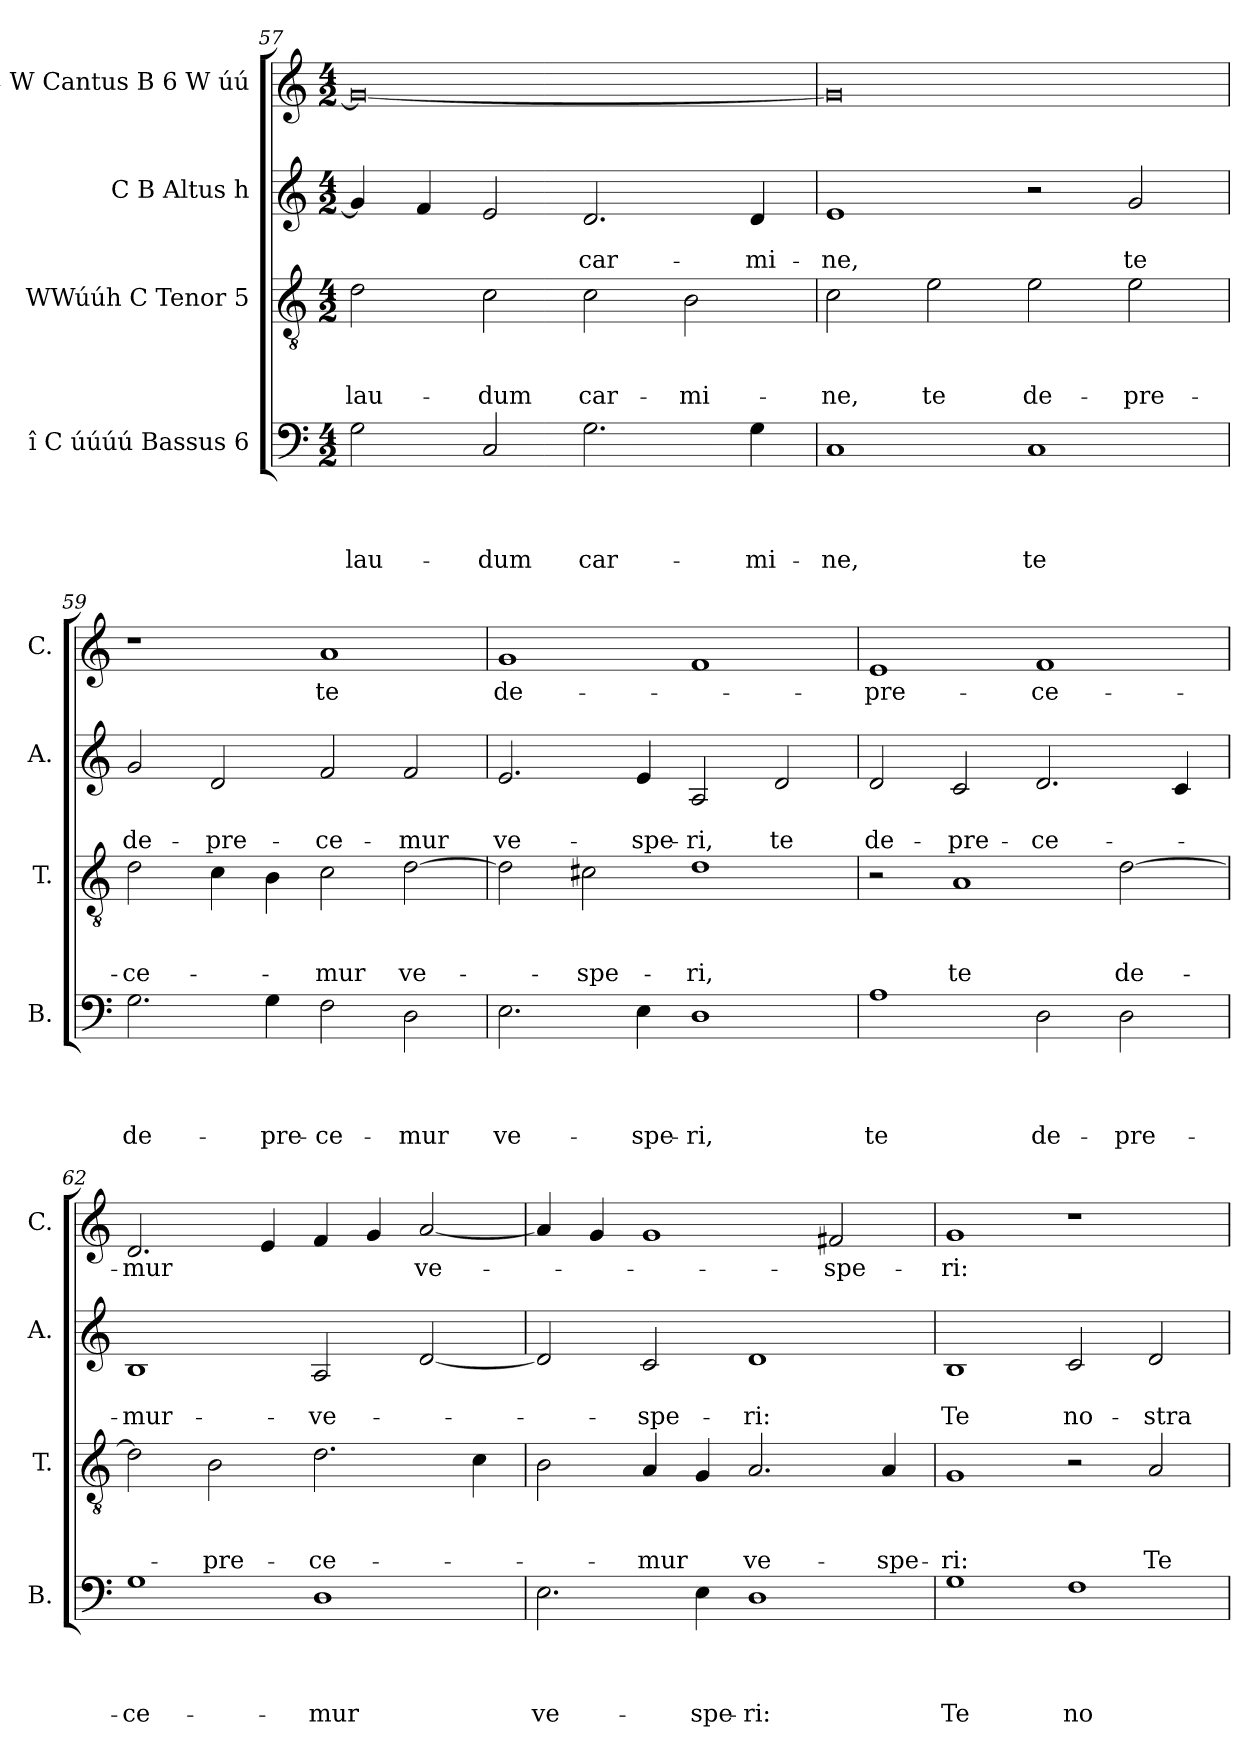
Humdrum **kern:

**kern	**text	**text	**text	**text	**kern	**text	**text	**text	**kern	**text	**text	**kern	**text
*part4	*part4	*part4	*part4	*part4	*part3	*part3	*part3	*part3	*part2	*part2	*part2	*part1	*part1
*staff4	*staff4	*staff4	*staff4	*staff4	*staff3	*staff3	*staff3	*staff3	*staff2	*staff2	*staff2	*staff1	*staff1
*I"î C úúúú Bassus 6	*	*	*	*	*I"WWúúh C Tenor 5	*	*	*	*I"C B Altus h	*	*	*I"C W Cantus B 6 W úú	*
*I'B.	*	*	*	*	*I'T.	*	*	*	*I'A.	*	*	*I'C.	*
!!LO:LB:g=z
*clefF4	*	*	*	*	*clefGv2	*	*	*	*clefG2	*	*	*clefG2	*
*k[]	*	*	*	*	*k[]	*	*	*	*k[]	*	*	*k[]	*
*C:	*	*	*	*	*C:	*	*	*	*C:	*	*	*C:	*
*M4/2	*	*	*	*	*M4/2	*	*	*	*M4/2	*	*	*M4/2	*
=57	=57	=57	=57	=57	=57	=57	=57	=57	=57	=57	=57	=57	=57
!	!	!	!	!LO:LY:b	!	!	!	!LO:LY:b	!	!	!	!	!
2G\	.	.	.	lau-	2d\	.	.	lau-	4g/]	.	.	0g_	.
.	.	.	.	.	.	.	.	.	4f/	.	.	.	.
!	!	!	!	!LO:LY:b	!	!	!	!LO:LY:b	!	!	!	!	!
2C/	.	.	.	-dum	2c\	.	.	-dum	2e/	.	.	.	.
!	!	!	!	!LO:LY:b	!	!	!	!LO:LY:b	!	!	!LO:LY:b	!	!
2.G\	.	.	.	car-	2c\	.	.	car-	2.d/	.	car-	.	.
!	!	!	!	!	!	!	!	!LO:LY:b	!	!	!	!	!
.	.	.	.	.	2B\	.	.	-mi-	.	.	.	.	.
!	!	!	!	!LO:LY:b	!	!	!	!	!	!	!LO:LY:b	!	!
4G\	.	.	.	-mi-	.	.	.	.	4d/	.	-mi-	.	.
=58	=58	=58	=58	=58	=58	=58	=58	=58	=58	=58	=58	=58	=58
!	!	!	!	!LO:LY:b	!	!	!	!LO:LY:b	!	!	!LO:LY:b	!	!
1C	.	.	.	-ne,	2c\	.	.	-ne,	1e	.	-ne,	0g]	.
!	!	!	!	!	!	!	!	!LO:LY:b	!	!	!	!	!
.	.	.	.	.	2e\	.	.	te	.	.	.	.	.
!	!	!	!	!LO:LY:b	!	!	!	!LO:LY:b	!	!	!	!	!
1C	.	.	.	te	2e\	.	.	de-	2r	.	.	.	.
!	!	!	!	!	!	!	!	!LO:LY:b	!	!	!LO:LY:b	!	!
.	.	.	.	.	2e\	.	.	-pre-	2g/	.	te	.	.
=59	=59	=59	=59	=59	=59	=59	=59	=59	=59	=59	=59	=59	=59
!	!	!	!	!LO:LY:b	!	!	!	!LO:LY:b	!	!	!LO:LY:b	!	!
2.G\	.	.	.	de-	2d\	.	.	-ce-	2g/	.	de-	1r	.
!	!	!	!	!	!	!	!	!	!	!	!LO:LY:b	!	!
.	.	.	.	.	4c\	.	.	.	2d/	.	-pre-	.	.
!	!	!	!	!LO:LY:b	!	!	!	!	!	!	!	!	!
4G\	.	.	.	-pre-	4B\	.	.	.	.	.	.	.	.
!	!	!	!	!LO:LY:b	!	!	!	!LO:LY:b	!	!	!LO:LY:b	!	!LO:LY:b
2F\	.	.	.	-ce-	2c\	.	.	-mur	2f/	.	-ce-	1a	te
!	!	!	!	!LO:LY:b	!	!	!	!LO:LY:b	!	!	!LO:LY:b	!	!
2D\	.	.	.	-mur	[>2d\	.	.	ve-	2f/	.	-mur	.	.
=60	=60	=60	=60	=60	=60	=60	=60	=60	=60	=60	=60	=60	=60
!	!	!	!	!LO:LY:b	!	!	!	!	!	!	!LO:LY:b	!	!LO:LY:b
2.E\	.	.	.	ve-	2d\]	.	.	.	2.e/	.	ve-	1g	de-
!	!	!	!	!	!	!	!	!LO:LY:b	!	!	!	!	!
.	.	.	.	.	2c#X\	.	.	-spe-	.	.	.	.	.
!	!	!	!	!LO:LY:b	!	!	!	!	!	!	!LO:LY:b	!	!
4E\	.	.	.	-spe-	.	.	.	.	4e/	.	-spe-	.	.
!	!	!	!	!LO:LY:b	!	!	!	!LO:LY:b	!	!	!LO:LY:b	!	!
1D	.	.	.	-ri,	1d	.	.	-ri,	2A/	.	-ri,	1f	.
!	!	!	!	!	!	!	!	!	!	!	!LO:LY:b	!	!
.	.	.	.	.	.	.	.	.	2d/	.	te	.	.
=61	=61	=61	=61	=61	=61	=61	=61	=61	=61	=61	=61	=61	=61
!	!	!	!	!LO:LY:b	!	!	!	!	!	!	!LO:LY:b	!	!LO:LY:b
1A	.	.	.	te	2r	.	.	.	2d/	.	de-	1e	-pre-
!	!	!	!	!	!	!	!	!LO:LY:b	!	!	!LO:LY:b	!	!
.	.	.	.	.	1A	.	.	te	2c/	.	-pre-	.	.
!	!	!	!	!LO:LY:b	!	!	!	!	!	!	!LO:LY:b	!	!LO:LY:b
2D\	.	.	.	de-	.	.	.	.	2.d/	.	-ce-	1f	-ce-
!	!	!	!	!LO:LY:b	!	!	!	!LO:LY:b	!	!	!	!	!
2D\	.	.	.	-pre-	[<2d\	.	.	de-	.	.	.	.	.
.	.	.	.	.	.	.	.	.	4c/	.	.	.	.
!!LO:LB:g=z
=62	=62	=62	=62	=62	=62	=62	=62	=62	=62	=62	=62	=62	=62
!	!	!	!	!LO:LY:b	!	!	!	!	!	!	!LO:LY:b	!	!LO:LY:b
1G	.	.	.	-ce-	2d\]	.	.	.	1B	.	-mur-	2.d/	-mur
!	!	!	!	!	!	!	!	!LO:LY:b	!	!	!	!	!
.	.	.	.	.	2B\	.	.	-pre-	.	.	.	.	.
.	.	.	.	.	.	.	.	.	.	.	.	4e/	.
!	!	!	!	!LO:LY:b	!	!	!	!LO:LY:b	!	!	!LO:LY:b	!	!
1D	.	.	.	-mur	2.d\	.	.	-ce-	2A/	.	-ve-	4f/	.
.	.	.	.	.	.	.	.	.	.	.	.	4g/	.
!	!	!	!	!	!	!	!	!	!	!	!	!	!LO:LY:b
.	.	.	.	.	.	.	.	.	[<2d/	.	.	[<2a/	ve-
.	.	.	.	.	4c\	.	.	.	.	.	.	.	.
=63	=63	=63	=63	=63	=63	=63	=63	=63	=63	=63	=63	=63	=63
!	!	!	!	!LO:LY:b	!	!	!	!	!	!	!	!	!
2.E\	.	.	.	ve-	2B\	.	.	.	2d/]	.	.	4a/]	.
.	.	.	.	.	.	.	.	.	.	.	.	4g/	.
!	!	!	!	!	!	!	!	!LO:LY:b	!	!	!LO:LY:b	!	!
.	.	.	.	.	4A/	.	.	-mur	2c/	.	-spe-	1g	.
!	!	!	!	!LO:LY:b	!	!	!	!	!	!	!	!	!
4E\	.	.	.	-spe-	4G/	.	.	.	.	.	.	.	.
!	!	!	!	!LO:LY:b	!	!	!	!LO:LY:b	!	!	!LO:LY:b	!	!
1D	.	.	.	-ri:	2.A/	.	.	ve-	1d	.	-ri:	.	.
!	!	!	!	!	!	!	!	!	!	!	!	!	!LO:LY:b
.	.	.	.	.	.	.	.	.	.	.	.	2f#X/	-spe-
!	!	!	!	!	!	!	!	!LO:LY:b	!	!	!	!	!
.	.	.	.	.	4A/	.	.	-spe-	.	.	.	.	.
=64	=64	=64	=64	=64	=64	=64	=64	=64	=64	=64	=64	=64	=64
!	!	!	!	!LO:LY:b	!	!	!	!LO:LY:b	!	!	!LO:LY:b	!	!LO:LY:b
1G	.	.	.	Te	1G	.	.	-ri:	1B	.	Te	1g	-ri:
!	!	!	!	!LO:LY:b	!	!	!	!	!	!	!LO:LY:b	!	!
1F	.	.	.	no-	2r	.	.	.	2c/	.	no-	1r	.
!	!	!	!	!	!	!	!	!LO:LY:b	!	!	!LO:LY:b	!	!
.	.	.	.	.	2A/	.	.	Te	2d/	.	-stra	.	.
=	=	=	=	=	=	=	=	=	=	=	=	=	=
*-	*-	*-	*-	*-	*-	*-	*-	*-	*-	*-	*-	*-	*-
